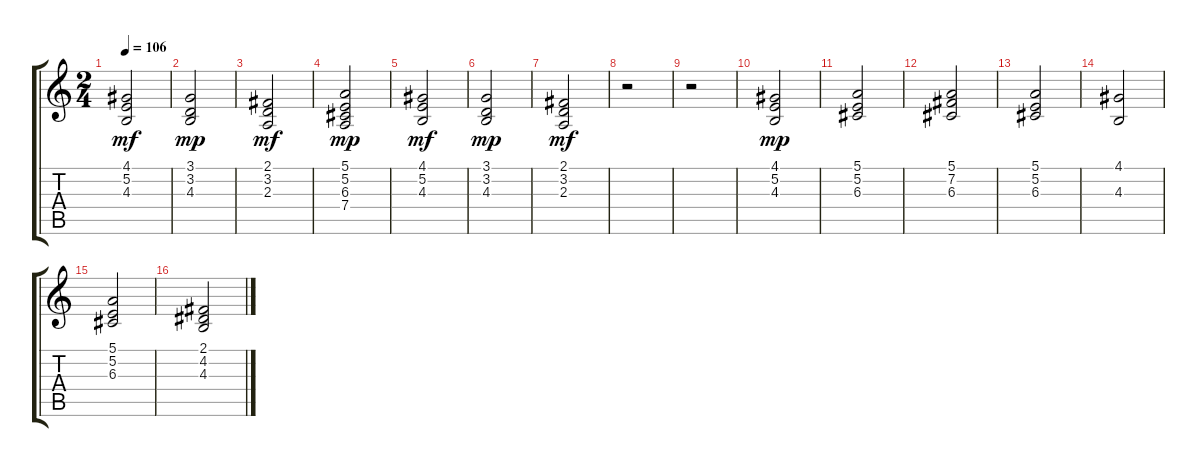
\track "" {instrument stringensemble2}
\staff {score tabs}
\tuning (E4 B3 G3 D3 A2 E2) {hide}
\ts (2 4)
\tempo 106
\clef g2
\ks c
(4.1 5.2 4.3).2{dy mf} |
(3.1 3.2 4.3).2{dy mp} |
(2.1 3.2 2.3).2{dy mf} |
(5.1 5.2 6.3 7.4).2{dy mp} |
(4.1 5.2 4.3).2{dy mf} |
(3.1 3.2 4.3).2{dy mp} |
(2.1 3.2 2.3).2{dy mf} |
r.2 |
r.2 |
(4.1 5.2 4.3).2{dy mp} |
(5.1 5.2 6.3).2 |
(5.1 7.2 6.3).2 |
(5.1 5.2 6.3).2 |
(4.1 4.3).2 |
(5.1 5.2 6.3).2 |
(2.1 4.2 4.3).2
